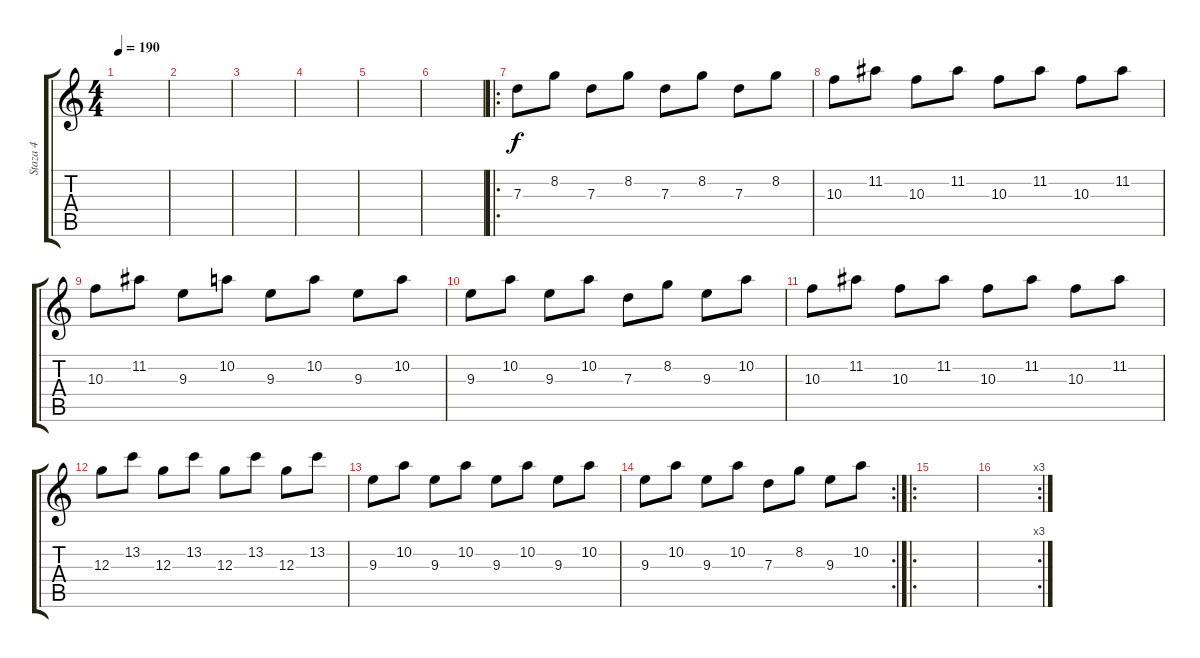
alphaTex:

\track ("Staza 4" "Staza 4") {instrument distortionguitar}
\staff {score tabs}
\tuning (E4 B3 G3 D3 A2 D2) {hide}
\ts (4 4)
\tempo 190
\clef g2
\ks c
|
|
|
|
|
|
\ro
7.3.8 8.2.8 7.3.8 8.2.8 7.3.8 8.2.8 7.3.8 8.2.8 |
10.3.8 11.2.8 10.3.8 11.2.8 10.3.8 11.2.8 10.3.8 11.2.8 |
10.3.8 11.2.8 9.3.8 10.2.8 9.3.8 10.2.8 9.3.8 10.2.8 |
9.3.8 10.2.8 9.3.8 10.2.8 7.3.8 8.2.8 9.3.8 10.2.8 |
10.3.8 11.2.8 10.3.8 11.2.8 10.3.8 11.2.8 10.3.8 11.2.8 |
12.3.8 13.2.8 12.3.8 13.2.8 12.3.8 13.2.8 12.3.8 13.2.8 |
9.3.8 10.2.8 9.3.8 10.2.8 9.3.8 10.2.8 9.3.8 10.2.8 |
\rc 2
9.3.8 10.2.8 9.3.8 10.2.8 7.3.8 8.2.8 9.3.8 10.2.8 |
\ro
|
\rc 3
